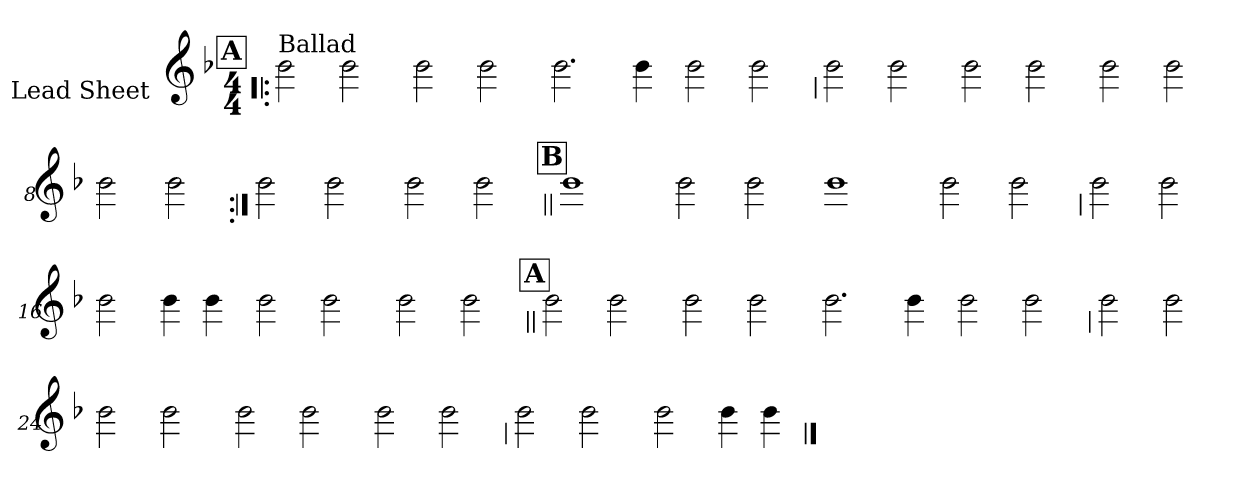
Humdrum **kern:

**kern
*part1
*staff1
*I"Lead Sheet
*stria0
*clefG2
*k[b-]
*F:
*M4/4
!!LO:REH:place=s1:a:t=A
=1!|:
!LO:TX:a:t=Ballad
2b-
2b-
=2-
2b-
2b-
=3-
2.b-
4b-
=4-
2b-
2b-
!!LO:LB:g=z
=5
2b-
2b-
=6-
2b-
2b-
=7-
2b-
2b-
=8-
2b-
2b-
!!LO:LB:g=z
=9:|!
2b-
2b-
=10-
2b-
2b-
!!LO:LB:g=z
!!LO:REH:place=s1:a:t=B
=11||
1b-
=12-
2b-
2b-
=13-
1b-
=14-
2b-
2b-
!!LO:LB:g=z
=15
2b-
2b-
=16-
2b-
4b-
4b-
=17-
2b-
2b-
=18-
2b-
2b-
!!LO:LB:g=z
!!LO:REH:place=s1:a:t=A
=19||
2b-
2b-
=20-
2b-
2b-
=21-
2.b-
4b-
=22-
2b-
2b-
!!LO:LB:g=z
=23
2b-
2b-
=24-
2b-
2b-
=25-
2b-
2b-
=26-
2b-
2b-
!!LO:LB:g=z
=27
2b-
2b-
=28-
2b-
4b-
4b-
==
*-
